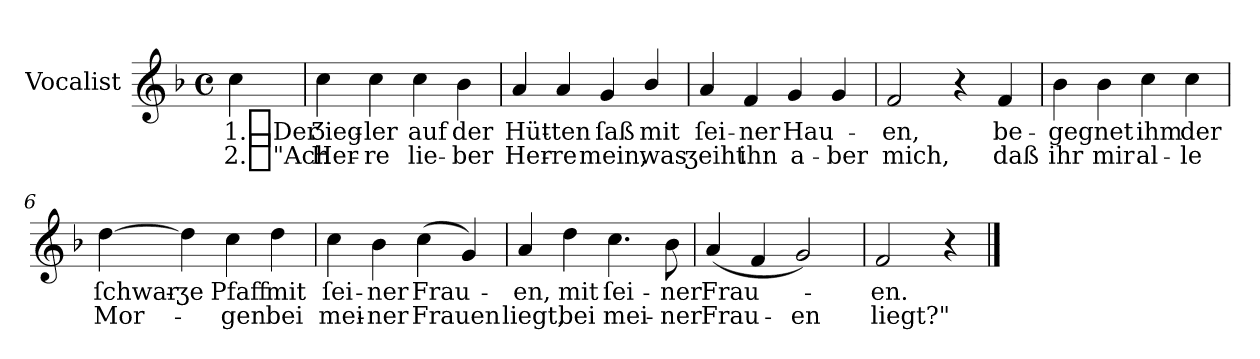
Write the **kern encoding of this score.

**kern	**text	**text
*part1	*part1	*part1
*staff1	*staff1	*staff1
*I"Vocalist	*	*
*k[b-]	*	*
*F:	*	*
*M4/4	*	*
*met(c)	*	*
=	=	=
4cc	1._Der	2._"Ach
=1	=1	=1
4cc	Ʒieg-	Her-
4cc	-ler	-re
4cc	auf	lie-
4b-	der	-ber
=2	=2	=2
4a	Hüt-	Her-
4a	-ten	-re
4g	ſaß	mein,
4b-/	mit	was
=3	=3	=3
4a	ſei-	ʒeiht
4f	-ner	ihn
4g	Hau-	a-
4g	.	-ber
=4	=4	=4
2f	-en,	mich,
4r	.	.
4f	be-	daß
=5	=5	=5
4b-	-gegnet	ihr
4b-	.	mir
4cc	ihm	al-
4cc	der	-le
=6	=6	=6
[4dd	ſchwar-	Mor-
4dd]	-ʒe	.
4cc	Pfaff	-gen
4dd	mit	bei
=7	=7	=7
4cc	ſei-	mei-
4b-	-ner	-ner
(4cc	Frau-	Frauen
4g)	.	.
=8	=8	=8
4a	-en,	liegt,
4dd	mit	bei
4.cc	ſei-	mei-
8b-	-ner	-ner
=9	=9	=9
(4a	Frau-	Frau-
4f	.	.
2g)	.	-en
=10	=10	=10
2f	-en.	liegt?"
4r	.	.
==	==	==
*-	*-	*-
